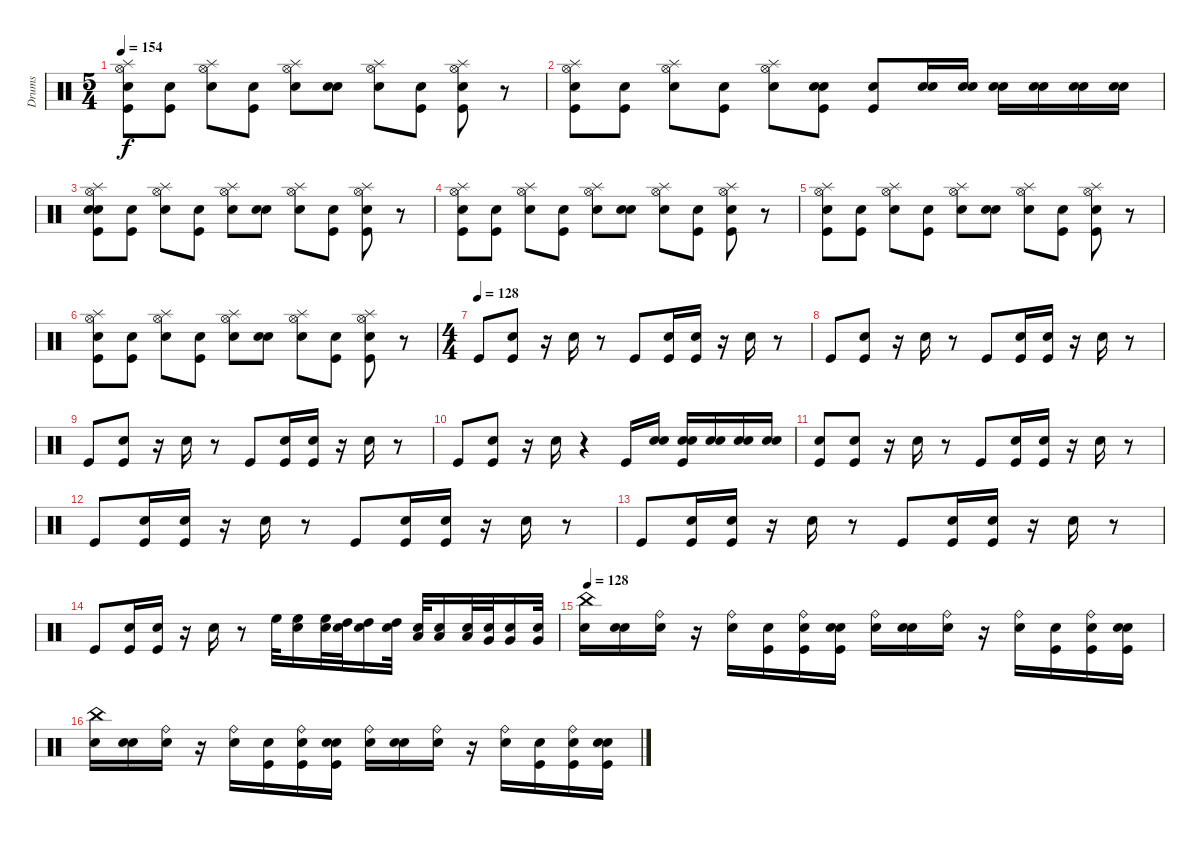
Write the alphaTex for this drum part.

\track ("Drums" "Drums") {instrument percussion}
\staff {score}
\articulation defaults
\ts (5 4)
\tempo 154
\clef neutral
\ks c
("Kick (hit)" "Snare (hit) 2" "Hi-Hat (open)" "Splash (hit)").8{dy f} ("Snare (hit)" "Kick (hit)").8 ("Snare (hit)" "Hi-Hat (open)" "Splash (hit)").8 ("Snare (hit)" "Kick (hit)").8 ("Snare (hit)" "Hi-Hat (open)" "Splash (hit)").8 ("Snare (hit)" "Snare (hit) 2").8 ("Snare (hit)" "Hi-Hat (open)" "Splash (hit)").8 ("Snare (hit)" "Kick (hit)").8 ("Snare (hit)" "Kick (hit)" "Hi-Hat (open)" "Splash (hit)").8 r.8 |
("Kick (hit)" "Snare (hit) 2" "Hi-Hat (open)" "Splash (hit)").8 ("Snare (hit)" "Kick (hit)").8 ("Snare (hit)" "Hi-Hat (open)" "Splash (hit)").8 ("Snare (hit)" "Kick (hit)").8 ("Snare (hit)" "Hi-Hat (open)" "Splash (hit)").8 ("Snare (hit)" "Kick (hit)" "Snare (hit) 2").8 ("Snare (hit)" "Kick (hit)").8 ("Snare (hit)" "Snare (hit) 2").16 ("Snare (hit)" "Snare (hit) 2").16 ("Snare (hit)" "Snare (hit) 2").16 ("Snare (hit)" "Snare (hit) 2").16 ("Snare (hit)" "Snare (hit) 2").16 ("Snare (hit)" "Snare (hit) 2").16 |
("Snare (hit)" "Kick (hit)" "Snare (hit) 2" "Hi-Hat (open)" "Splash (hit)").8 ("Snare (hit)" "Kick (hit)").8 ("Snare (hit)" "Hi-Hat (open)" "Splash (hit)").8 ("Snare (hit)" "Kick (hit)").8 ("Snare (hit)" "Hi-Hat (open)" "Splash (hit)").8 ("Snare (hit)" "Snare (hit) 2").8 ("Snare (hit)" "Hi-Hat (open)" "Splash (hit)").8 ("Snare (hit)" "Kick (hit)").8 ("Snare (hit)" "Kick (hit)" "Hi-Hat (open)" "Splash (hit)").8 r.8 |
("Kick (hit)" "Snare (hit) 2" "Hi-Hat (open)" "Splash (hit)").8 ("Snare (hit)" "Kick (hit)").8 ("Snare (hit)" "Hi-Hat (open)" "Splash (hit)").8 ("Snare (hit)" "Kick (hit)").8 ("Snare (hit)" "Hi-Hat (open)" "Splash (hit)").8 ("Snare (hit)" "Snare (hit) 2").8 ("Snare (hit)" "Hi-Hat (open)" "Splash (hit)").8 ("Snare (hit)" "Kick (hit)").8 ("Snare (hit)" "Kick (hit)" "Hi-Hat (open)" "Splash (hit)").8 r.8 |
("Kick (hit)" "Snare (hit) 2" "Hi-Hat (open)" "Splash (hit)").8 ("Snare (hit)" "Kick (hit)").8 ("Snare (hit)" "Hi-Hat (open)" "Splash (hit)").8 ("Snare (hit)" "Kick (hit)").8 ("Snare (hit)" "Hi-Hat (open)" "Splash (hit)").8 ("Snare (hit)" "Snare (hit) 2").8 ("Snare (hit)" "Hi-Hat (open)" "Splash (hit)").8 ("Snare (hit)" "Kick (hit)").8 ("Snare (hit)" "Kick (hit)" "Hi-Hat (open)" "Splash (hit)").8 r.8 |
("Kick (hit)" "Snare (hit) 2" "Hi-Hat (open)" "Splash (hit)").8 ("Snare (hit)" "Kick (hit)").8 ("Snare (hit)" "Hi-Hat (open)" "Splash (hit)").8 ("Snare (hit)" "Kick (hit)").8 ("Snare (hit)" "Hi-Hat (open)" "Splash (hit)").8 ("Snare (hit)" "Snare (hit) 2").8 ("Snare (hit)" "Hi-Hat (open)" "Splash (hit)").8 ("Snare (hit)" "Kick (hit)").8 ("Snare (hit)" "Kick (hit)" "Hi-Hat (open)" "Splash (hit)").8 r.8 |
\ts (4 4)
\tempo (128)
"Kick (hit)".8 ("Snare (hit)" "Kick (hit)").8 r.16 "Snare (hit) 2".16 r.8 "Kick (hit)".8 ("Snare (hit)" "Kick (hit)").16 ("Snare (hit)" "Kick (hit)").16 r.16 "Snare (hit) 2".16 r.8 |
"Kick (hit)".8 ("Snare (hit)" "Kick (hit)").8 r.16 "Snare (hit) 2".16 r.8 "Kick (hit)".8 ("Snare (hit)" "Kick (hit)").16 ("Snare (hit)" "Kick (hit)").16 r.16 "Snare (hit) 2".16 r.8 |
"Kick (hit)".8 ("Snare (hit)" "Kick (hit)").8 r.16 "Snare (hit) 2".16 r.8 "Kick (hit)".8 ("Snare (hit)" "Kick (hit)").16 ("Snare (hit)" "Kick (hit)").16 r.16 "Snare (hit) 2".16 r.8 |
"Kick (hit)".8 ("Snare (hit)" "Kick (hit)").8 r.16 "Snare (hit) 2".16 r.4 "Kick (hit)".16 ("Snare (hit)" "Snare (hit) 2").16 ("Snare (hit)" "Kick (hit)" "Snare (hit) 2").16 ("Snare (hit)" "Snare (hit) 2").16 ("Snare (hit)" "Snare (hit) 2").16 ("Snare (hit)" "Snare (hit) 2").16 |
("Snare (hit)" "Kick (hit)").8 ("Snare (hit)" "Kick (hit)").8 r.16 "Snare (hit) 2".16 r.8 "Kick (hit)".8 ("Snare (hit)" "Kick (hit)").16 ("Snare (hit)" "Kick (hit)").16 r.16 "Snare (hit) 2".16 r.8 |
"Kick (hit)".8 ("Snare (hit)" "Kick (hit)").16 ("Snare (hit)" "Kick (hit)").16 r.16 "Snare (hit) 2".16 r.8 "Kick (hit)".8 ("Snare (hit)" "Kick (hit)").16 ("Snare (hit)" "Kick (hit)").16 r.16 "Snare (hit) 2".16 r.8 |
"Kick (hit)".8 ("Snare (hit)" "Kick (hit)").16 ("Snare (hit)" "Kick (hit)").16 r.16 "Snare (hit) 2".16 r.8 "Kick (hit)".8 ("Snare (hit)" "Kick (hit)").16 ("Snare (hit)" "Kick (hit)").16 r.16 "Snare (hit) 2".16 r.8 |
"Kick (hit)".8 ("Snare (hit)" "Kick (hit)").16 ("Snare (hit)" "Kick (hit)").16 r.16 "Snare (hit) 2".16 r.8 "High Floor Tom (hit)".32 ("Snare (hit)" "High Floor Tom (hit)").16 ("Snare (hit)" "High Floor Tom (hit)").32 ("Snare (hit)" "High Tom (hit)").32 ("Snare (hit)" "High Tom (hit)").16 ("Snare (hit)" "High Tom (hit)").32 ("Snare (hit)" "Low Tom (hit)").32 ("Snare (hit)" "Low Tom (hit)").16 ("Snare (hit)" "Low Tom (hit)").32 ("Snare (hit)" "Very Low Tom (hit)").32 ("Snare (hit)" "Very Low Tom (hit)").16 ("Snare (hit)" "Very Low Tom (hit)").32 |
\tempo 128
("Snare (hit)" "China (hit)").16 ("Snare (hit)" "Snare (hit) 2").16 ("Snare (hit)" "Ride (bell)").16 r.16 ("Snare (hit) 2" "Ride (bell)").16 ("Snare (hit)" "Kick (hit)").16 ("Snare (hit)" "Kick (hit)" "Ride (bell)").16 ("Snare (hit)" "Kick (hit)" "Snare (hit) 2").16 ("Snare (hit)" "Ride (bell)").16 ("Snare (hit)" "Snare (hit) 2").16 ("Snare (hit)" "Ride (bell)").16 r.16 ("Snare (hit) 2" "Ride (bell)").16 ("Snare (hit)" "Kick (hit)").16 ("Snare (hit)" "Kick (hit)" "Ride (bell)").16 ("Snare (hit)" "Kick (hit)" "Snare (hit) 2").16 |
("Snare (hit)" "China (hit)").16 ("Snare (hit)" "Snare (hit) 2").16 ("Snare (hit)" "Ride (bell)").16 r.16 ("Snare (hit) 2" "Ride (bell)").16 ("Snare (hit)" "Kick (hit)").16 ("Snare (hit)" "Kick (hit)" "Ride (bell)").16 ("Snare (hit)" "Kick (hit)" "Snare (hit) 2").16 ("Snare (hit)" "Ride (bell)").16 ("Snare (hit)" "Snare (hit) 2").16 ("Snare (hit)" "Ride (bell)").16 r.16 ("Snare (hit) 2" "Ride (bell)").16 ("Snare (hit)" "Kick (hit)").16 ("Snare (hit)" "Kick (hit)" "Ride (bell)").16 ("Snare (hit)" "Kick (hit)" "Snare (hit) 2").16
